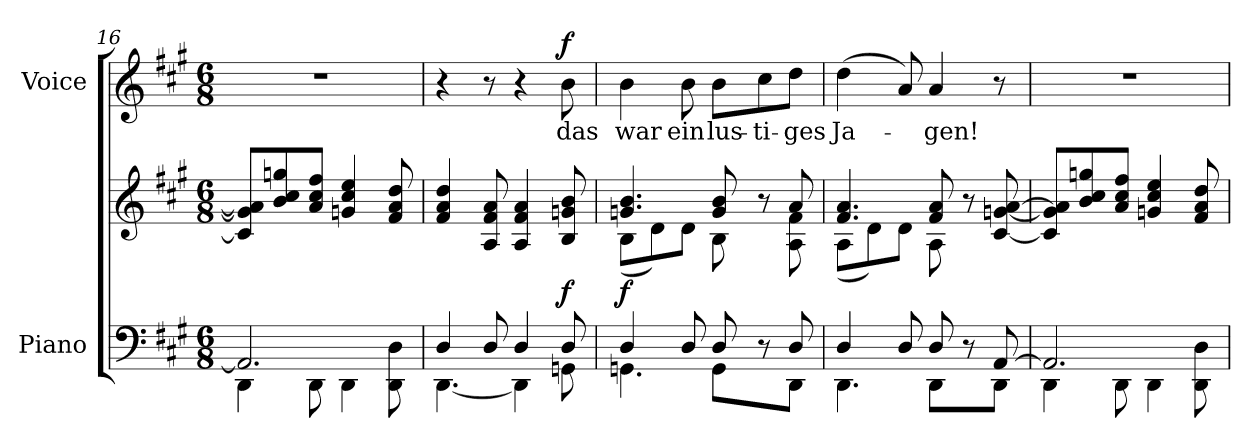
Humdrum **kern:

**kern	**kern	**dynam	**kern	**text	**dynam
*part2	*part2	*part2	*part1	*part1	*part1
*staff3	*staff2	*staff2/3	*staff1	*staff1	*staff1
*I"Piano	*	*	*I"Voice	*	*
*I'Pno	*	*	*	*	*
*clefF4	*clefG2	*	*clefG2	*	*
*k[f#c#g#]	*k[f#c#g#]	*	*k[f#c#g#]	*	*
*M6/8	*M6/8	*	*M6/8	*	*
=16	=16	=16	=16	=16	=16
*^	*	*	*	*	*
2.AA/]	4DD\	8c#/] 8g/] 8a/]L	.	2.r	.	.
.	.	8b/ 8cc#/ 8ggn/	.	.	.	.
.	8DD\	8a/ 8cc#/ 8ff#/J	.	.	.	.
.	4DD\	4gn/ 4cc#/ 4ee/	.	.	.	.
.	8DD\ 8D\	8f#/ 8a/ 8dd/	.	.	.	.
=17	=17	=17	=17	=17	=17	=17
4D/	[4.DD\	4f#/ 4a/ 4dd/	.	4r	.	.
8D/	.	8A/ 8f#/ 8a/	.	8r	.	.
4D/	4DD\]	4A/ 4f#/ 4a/	.	4r	.	.
!	!	!	!LO:DY:a=2	!	!LO:LY:b	!LO:DY:a
8D/	8GGn\	8B/ 8gn/ 8b/	f	8b\	das	f
=18	=18	=18	=18	=18	=18	=18
*	*	*^	*	*	*	*
!	!	!	!	!LO:DY:a=2	!	!LO:LY:b	!
4D/	4.GGn\	4.gn/ 4.b/	(8B\L	f	4b\	war	.
.	.	.	8d\)	.	.	.	.
!	!	!	!	!	!	!LO:LY:b	!
8D/	.	.	8d\J	.	8b\	ein	.
!	!	!	!	!	!	!LO:LY:b	!
8D/	8GG\L	8g/ 8b/	8B\	.	8b\L	lus-	.
!	!	!	!	!	!	!LO:LY:b	!
8r	8ryy	8r	8ryy	.	8cc#\	-ti-	.
!	!	!	!	!	!	!LO:LY:b	!
8D/	8DD\J	8a/	8A\ 8f#\	.	8dd\J	-ges	.
=19	=19	=19	=19	=19	=19	=19	=19
!	!	!	!	!	!	!LO:LY:b	!
4D/	4.DD\	4.f#/ 4.a/	(8A\L	.	(4dd\	Ja-	.
.	.	.	8d\)	.	.	.	.
8D/	.	.	8d\J	.	8a/)	.	.
!	!	!	!	!	!	!LO:LY:b	!
8D/	8DD\L	8f#/ 8a/	8A\	.	4a/	-gen!	.
8r	8ryy	8r	4ryy	.	.	.	.
[8AA/	8DD\J	[<8c#/ [8gn/ [8a/	.	.	8r	.	.
*	*	*v	*v	*	*	*	*
!!LO:PB:g=z
=20	=20	=20	=20	=20	=20	=20
2.AA/]	4DD\	8c#/] 8g/] 8a/]L	.	2.r	.	.
.	.	8b/ 8cc#/ 8ggn/	.	.	.	.
.	8DD\	8a/ 8cc#/ 8ff#/J	.	.	.	.
.	4DD\	4gn/ 4cc#/ 4ee/	.	.	.	.
.	8DD\ 8D\	8f#/ 8a/ 8dd/	.	.	.	.
*v	*v	*	*	*	*	*
=	=	=	=	=	=
*-	*-	*-	*-	*-	*-
